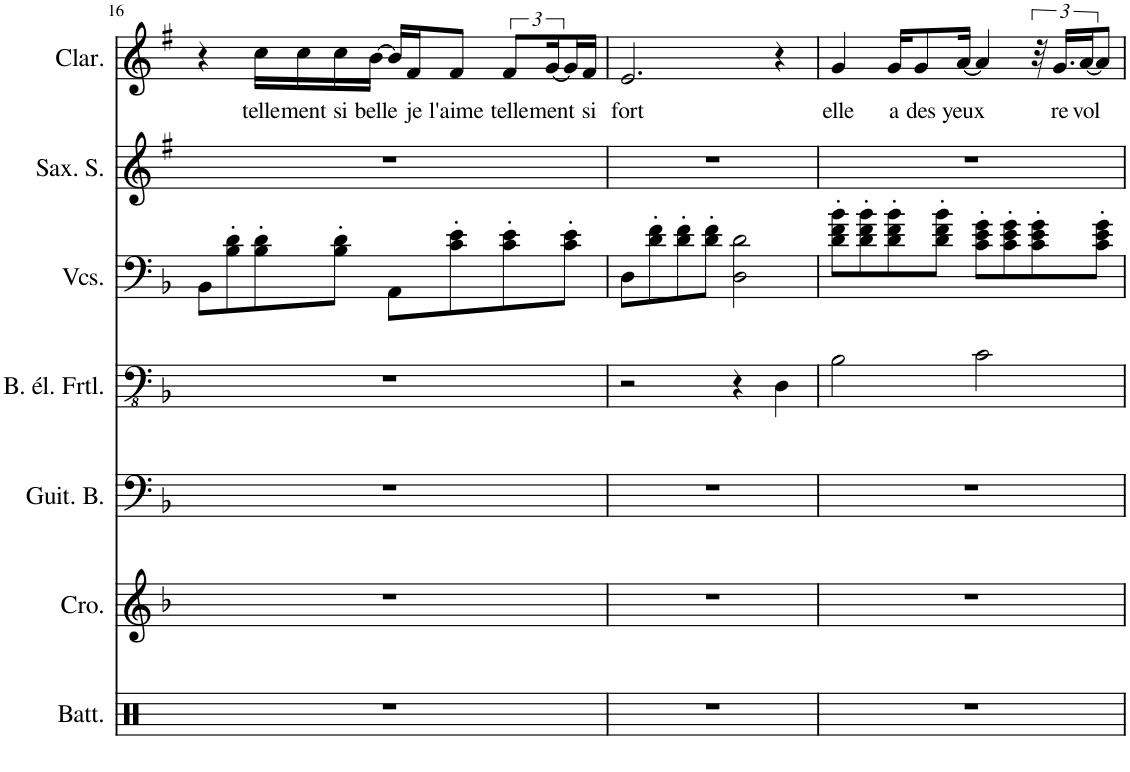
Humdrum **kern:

**kern	**kern	**kern	**kern	**kern	**kern	**kern	**text
*part7	*part6	*part5	*part4	*part3	*part2	*part1	*part1
*staff7	*staff6	*staff5	*staff4	*staff3	*staff2	*staff1	*staff1
*I"Batterie	*I"Crotales	*I"Guitare Basse	*I"Basse électrique fretless	*I"Violoncelles	*I"Saxophone Soprano	*I"Clarinette	*
*I'Batt.	*I'Cro.	*I'Guit. B.	*I'B. él. Frtl.	*I'Vcs.	*I'Sax. S.	*I'Clar.	*
!!LO:PB:g=z
*clefX	*clefG2	*clefF4	*clefFv4	*clefF4	*clefG2	*clefG2	*
*	*Trd-14c-24	*Trd7c12	*	*	*Trd1c2	*Trd1c2	*
*k[]	*k[b-]	*k[b-]	*k[b-]	*k[b-]	*k[f#]	*k[f#]	*
*M4/4	*M4/4	*M4/4	*M4/4	*M4/4	*M4/4	*M4/4	*
=16	=16	=16	=16	=16	=16	=16	=16
1r	1r	1r	1r	8BB-\L	1r	4r	.
.	.	.	.	8B-\' 8d\'	.	.	.
!	!	!	!	!	!	!	!LO:LY:b
.	.	.	.	8B-\' 8d\'	.	16cc\LL	telle
!	!	!	!	!	!	!	!LO:LY:b
.	.	.	.	.	.	16cc\	ment
!	!	!	!	!	!	!	!LO:LY:b
.	.	.	.	8B-\' 8d\'J	.	16cc\	si
!	!	!	!	!	!	!	!LO:LY:b
.	.	.	.	.	.	[16b\JJ	belle
.	.	.	.	8AA\L	.	16b/LL]	.
!	!	!	!	!	!	!	!LO:LY:b
.	.	.	.	.	.	16f#/J	je
!	!	!	!	!	!	!	!LO:LY:b
.	.	.	.	8c\' 8e\'	.	8f#/J	l'aime
!	!	!	!	!	!	!	!LO:LY:b
.	.	.	.	8c\' 8e\'	.	12f#/L	telle
!	!	!	!	!	!	!	!LO:LY:b
.	.	.	.	.	.	[24g/L	ment
.	.	.	.	8c\' 8e\'J	.	16g/]	.
!	!	!	!	!	!	!	!LO:LY:b
.	.	.	.	.	.	16f#/JJ	si
=17	=17	=17	=17	=17	=17	=17	=17
!	!	!	!	!	!	!	!LO:LY:b
1r	1r	1r	2r	8D\L	1r	2.e/	fort
.	.	.	.	8d\' 8f\'	.	.	.
.	.	.	.	8d\' 8f\'	.	.	.
.	.	.	.	8d\' 8f\'J	.	.	.
.	.	.	4r	2D\ 2d\	.	.	.
.	.	.	4DD\	.	.	4r	.
=18	=18	=18	=18	=18	=18	=18	=18
!	!	!	!	!	!	!	!LO:LY:b
1r	1r	1r	2BB-\	8d\' 8f\' 8b-\'L	1r	4g/	elle
.	.	.	.	8d\' 8f\' 8b-\'	.	.	.
!	!	!	!	!	!	!	!LO:LY:b
.	.	.	.	8d\' 8f\' 8b-\'	.	16g/KL	a
!	!	!	!	!	!	!	!LO:LY:b
.	.	.	.	.	.	8g/	des
.	.	.	.	8d\' 8f\' 8b-\'J	.	.	.
!	!	!	!	!	!	!	!LO:LY:b
.	.	.	.	.	.	[16a/Jk	yeux
.	.	.	2C\	8c\' 8e\' 8g\'L	.	4a/]	.
.	.	.	.	8c\' 8e\' 8g\'	.	.	.
.	.	.	.	8c\' 8e\' 8g\'	.	48r	.
!	!	!	!	!	!	!	!LO:LY:b
.	.	.	.	.	.	24.g/LL	re
!	!	!	!	!	!	!	!LO:LY:b
.	.	.	.	.	.	[24a/J	vol
.	.	.	.	8c\' 8e\' 8g\'J	.	8a/J]	.
=	=	=	=	=	=	=	=
*-	*-	*-	*-	*-	*-	*-	*-
